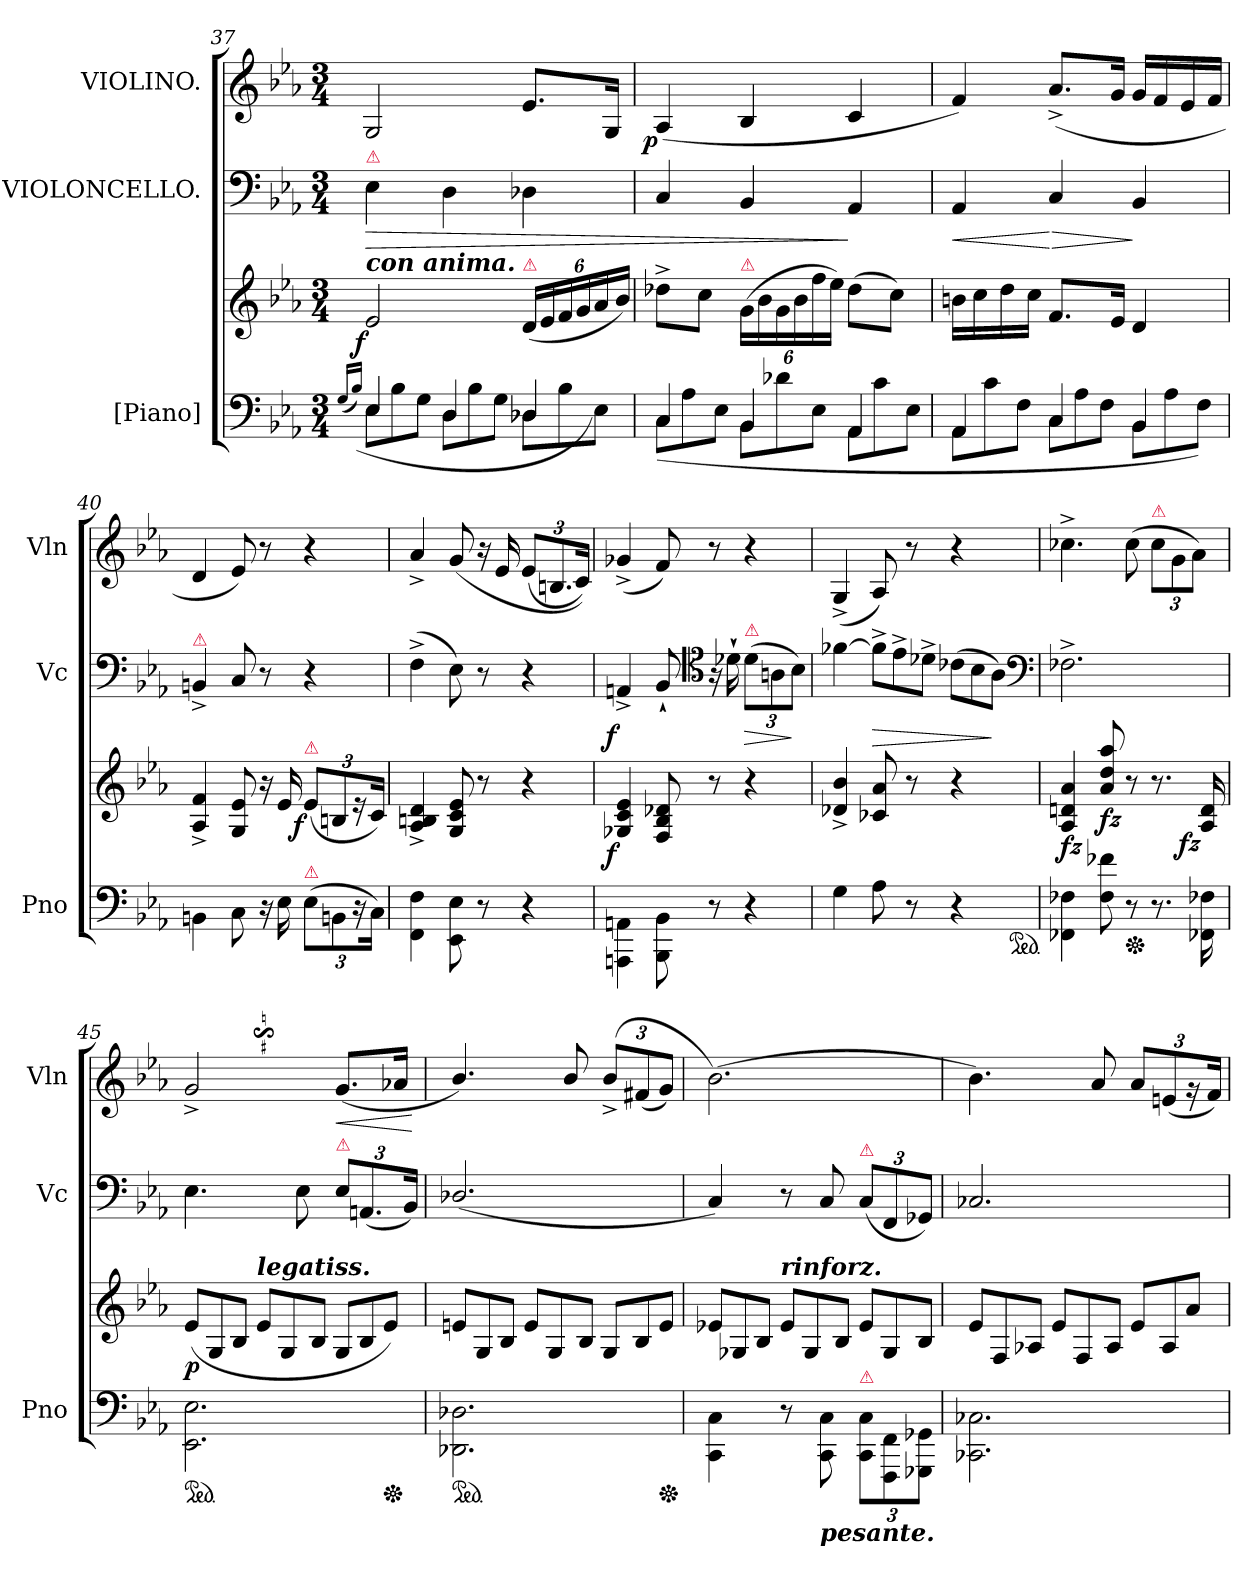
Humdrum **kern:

**kern	**kern	**dynam	**kern	**dynam	**kern	**dynam
*part3	*part3	*part3	*part2	*part2	*part1	*part1
*staff4	*staff3	*staff3/4	*staff2	*staff2	*staff1	*staff1
*I"[Piano]	*	*	*I"VIOLONCELLO.	*	*I"VIOLINO.	*
*I'Pno	*	*	*I'Vc	*	*I'Vln	*
*clefF4	*clefG2	*	*clefF4	*	*clefG2	*
*k[b-e-a-]	*k[b-e-a-]	*	*k[b-e-a-]	*	*k[b-e-a-]	*
*c:	*c:	*	*c:	*	*c:	*
*M3/4	*M3/4	*	*M3/4	*	*M3/4	*
=37	=37	=37	=37	=37	=37	=37
(<16qqG/LL	.	.	.	.	.	.
(>16qqB-/JJ)	.	.	.	.	.	.
*^	*	*	*	*	*	*
*	*Xtuplet	*	*	*	*	*	*
!	!	!	!	!LO:TX:a:color=crimson:t=⚠	!	!	!
!	!	!LO:TX:a:Bi:t=con anima.	!	!	!	!	!
!	!	!	!LO:DY:rj	!	!LO:HP:b	!	!
4E-	12E-L	2e-	f	4E-	>	2G	.
.	12B-	.	.	.	.	.	.
.	12GJ	.	.	.	.	.	.
4D	12DL	.	.	4D	.	.	.
.	12B-	.	.	.	.	.	.
.	12GJ	.	.	.	.	.	.
!	!	!LO:TX:a:color=crimson:t=⚠	!	!	!	!	!
4D-X	12D-XL	(24dLL	.	4D-X	.	8.e-L	.
.	.	24e-	.	.	.	.	.
.	12B-	24f	.	.	.	.	.
.	.	24g	.	.	.	.	.
.	12E-J)	24a-	.	.	.	.	.
.	.	.	.	.	.	16GJk	.
.	.	24b-JJ)	.	.	.	.	.
=38	=38	=38	=38	=38	=38	=38	=38
!	!	!	!	!	!	!	!LO:DY:rj
4C	(>12CL	8dd-X^<L	.	4C	.	(<4A-	p
.	12A-	.	.	.	.	.	.
.	.	8ccJ	.	.	.	.	.
.	12E-J	.	.	.	.	.	.
!	!	!LO:TX:a:color=crimson:t=⚠	!	!	!	!	!
4BB-	12BB-L	(24gLL	.	4BB-	.	4B-	.
.	.	24b-	.	.	.	.	.
.	12d-X	24g	.	.	.	.	.
.	.	24b-	.	.	.	.	.
.	12E-J	24ff	.	.	.	.	.
.	.	24ee-JJ)	.	.	.	.	.
4AA-	12AA-L	(8dd-L	.	4AA-	]	4c	.
.	12c	.	.	.	.	.	.
.	.	8ccJ)	.	.	.	.	.
.	12E-J	.	.	.	.	.	.
=39	=39	=39	=39	=39	=39	=39	=39
!	!	!	!	!	!LO:HP:b	!	!
4AA-	12AA-L	16bnLL	.	4AA-	<	4f)	.
.	.	16cc	.	.	.	.	.
.	12c	.	.	.	.	.	.
.	.	16dd	.	.	.	.	.
.	12FJ	.	.	.	.	.	.
.	.	16ccJJ	.	.	.	.	.
!	!	!	!	!	!LO:HP:n=1:b	!	!
4C	12CL	8.fL	.	4C	[ >	(<8.a-^<L	.
.	12A-	.	.	.	.	.	.
.	12FJ	.	.	.	.	.	.
.	.	16e-Jk	.	.	.	16gJk	.
4BB-	12BB-L	4d	.	4BB-	]	16gLL	.
.	.	.	.	.	.	16f	.
.	12A-	.	.	.	.	.	.
.	.	.	.	.	.	16e-	.
.	12FJ)	.	.	.	.	.	.
.	.	.	.	.	.	16fJJ	.
*v	*v	*	*	*	*	*	*
=40	=40	=40	=40	=40	=40	=40
!	!	!	!LO:TX:a:color=crimson:t=⚠	!	!	!
4BBn\	4A-^>/ 4f^>/	.	4BBn^<	.	4d	.
8C\	8G/ 8e-/	.	8C	.	8e-)	.
16r	16r	.	8r	.	8r	.
16E-\	16e-	.	.	.	.	.
*tuplet	*	*	*	*	*	*
!	!LO:TX:a:color=crimson:t=⚠	!	!	!	!	!
!LO:TX:a:color=crimson:t=⚠	!	!	!	!	!	!
!	!	!LO:DY:rj	!	!	!	!
(12E-\L	(12e-L	f	4r	.	4r	.
12BBn\	12Bn	.	.	.	.	.
24r	24re	.	.	.	.	.
24C\Jk)	24cJk)	.	.	.	.	.
=41	=41	=41	=41	=41	=41	=41
4FF\ 4F\	4A-^>/ 4Bn^>/ 4d^>/	.	(>4F^<	.	4a-^<	.
8EE-\ 8E-\	8G/ 8c/ 8e-/	.	8E-)	.	(<8g	.
8r	8r	.	8r	.	16r	.
.	.	.	.	.	16e-	.
4r	4r	.	4r	.	(>12e-L	.
.	.	.	.	.	12.Bn	.
.	.	.	.	.	24cJk))	.
=42	=42	=42	=42	=42	=42	=42
!	!	!LO:DY:rj	!	!LO:DY:rj	!	!
4AAAn\ 4AAn\	4G-X 4c 4e-	f	4AAn^<	f	(<4g-X^<	.
8BBB-\ 8BB-\	8F/ 8B-/ 8d-X/	.	8BB-`<	.	8f)	.
*	*	*	*clefC4	*	*	*
8r	8r	.	16r	.	8r	.
.	.	.	16d-X`>	.	.	.
!	!	!	!LO:TX:a:color=crimson:t=⚠	!	!	!
!	!	!	!	!LO:HP:b	!	!
4r	4r	.	(>12d-L	>	4r	.
.	.	.	12An	.	.	.
.	.	.	12B-J)	]	.	.
=43	=43	=43	=43	=43	=43	=43
4G	4d-X^ 4b-^	.	[4f-X	.	(4G^>	.
*	*	*	*Xtuplet	*	*	*
!	!	!	!	!LO:HP:b	!	!
8A-	8c-X 8a-	.	12f-^>L]	>	8A-)	.
.	.	.	12e-^>	.	.	.
8r	8r	.	.	.	8r	.
.	.	.	12d-X^>J	.	.	.
4r	4r	.	(12c-XL	.	4r	.
.	.	.	12B-	.	.	.
.	.	.	12A-J)	]	.	.
*	*	*	*clefF4	*	*	*
*ped	*	*	*	*	*	*
=44	=44	=44	=44	=44	=44	=44
4FF-X\ 4F-X\	4A-/ 4dn/ 4a-/	fz	2.F-X^<	.	4.cc-X^<	.
8F-\ 8f-X\	8a-/ 8dd/ 8aa-/	fz	.	.	.	.
*Xped	*	*	*	*	*	*
8r	8r	.	.	.	(>8cc-	.
!	!	!	!	!	!LO:TX:a:color=crimson:t=⚠	!
8.r	8.r	.	.	.	12cc-\L	.
.	.	.	.	.	12g\	.
.	.	.	.	.	12a-\J)	.
!	!	!LO:DY:rj	!	!	!	!
16FF-X\ 16F-X\	16A-/ 16d/	fz	.	.	.	.
=45	=45	=45	=45	=45	=45	=45
*	*Xtuplet	*	*	*	*	*
*ped	*	*	*	*	*	*
2.EE-\ 2.E-\	(>12e-L	p	4.E-	.	2g$sS^<	.
.	12G/	.	.	.	.	.
.	12B-/J	.	.	.	.	.
!	!LO:TX:a:Bi:t=legatiss.	!	!	!	!	!
.	12e-L	.	.	.	.	.
.	12G/	.	.	.	.	.
.	.	.	8E-	.	.	.
.	12B-/J	.	.	.	.	.
*	*	*	*tuplet	*	*	*
!	!	!	!LO:TX:a:color=crimson:t=⚠	!	!	!
!	!	!	!	!	!	!LO:HP:b
.	12G/L	.	12E-L	.	(<8.gL	<
.	12B-/	.	(<12.AAn	.	.	.
*Xped	*	*	*	*	*	*
.	12e-J)	.	.	.	.	.
.	.	.	.	.	16a-Jk	.
.	.	.	24BB-Jk)	.	.	.
.	.	.	.	.	.	[
=46	=46	=46	=46	=46	=46	=46
*ped	*	*	*	*	*	*
2.DD-X\ 2.D-X\	12enL	.	(<2.D-X/	.	4.b-/)	.
.	12G/	.	.	.	.	.
.	12B-/J	.	.	.	.	.
.	12eL	.	.	.	.	.
.	12G/	.	.	.	.	.
.	.	.	.	.	8b-/	.
.	12B-/J	.	.	.	.	.
.	12G/L	.	.	.	(>12b-^<L	.
.	12B-/	.	.	.	(<12f#X	.
*Xped	*	*	*	*	*	*
.	12eJ	.	.	.	12gJ)	.
=47	=47	=47	=47	=47	=47	=47
4CC\ 4C\	12e-XL	.	4C)	.	(2.b-)	.
.	12G-X	.	.	.	.	.
.	12B-/J	.	.	.	.	.
!	!LO:TX:a:Bi:t=rinforz.	!	!	!	!	!
8r	12e-L	.	8r	.	.	.
.	12G-/	.	.	.	.	.
!LO:TX:b:Bi:t=pesante.	!	!	!	!	!	!
8CC\ 8C\	.	.	8C	.	.	.
.	12B-/J	.	.	.	.	.
!	!	!	!LO:TX:a:color=crimson:t=⚠	!	!	!
!LO:TX:a:color=crimson:t=⚠	!	!	!	!	!	!
12CC\ 12C\L	12e-L	.	(<12CL	.	.	.
12FFF\ 12FF\	12G-/	.	12FF	.	.	.
12GGG-X\ 12GG-X\J	12B-/J	.	12GG-XJ)	.	.	.
=48	=48	=48	=48	=48	=48	=48
2.CC-X\ 2.C-X\	12e-L	.	2.C-X	.	4.b-)	.
.	12F/	.	.	.	.	.
.	12A-XJ	.	.	.	.	.
.	12e-L	.	.	.	.	.
.	12F/	.	.	.	.	.
.	.	.	.	.	8a-	.
.	12A-/J	.	.	.	.	.
.	12e-L	.	.	.	12a-L	.
.	12A-/	.	.	.	(<12en	.
.	12a-J	.	.	.	24rg	.
.	.	.	.	.	24fJk)	.
=	=	=	=	=	=	=
*-	*-	*-	*-	*-	*-	*-
